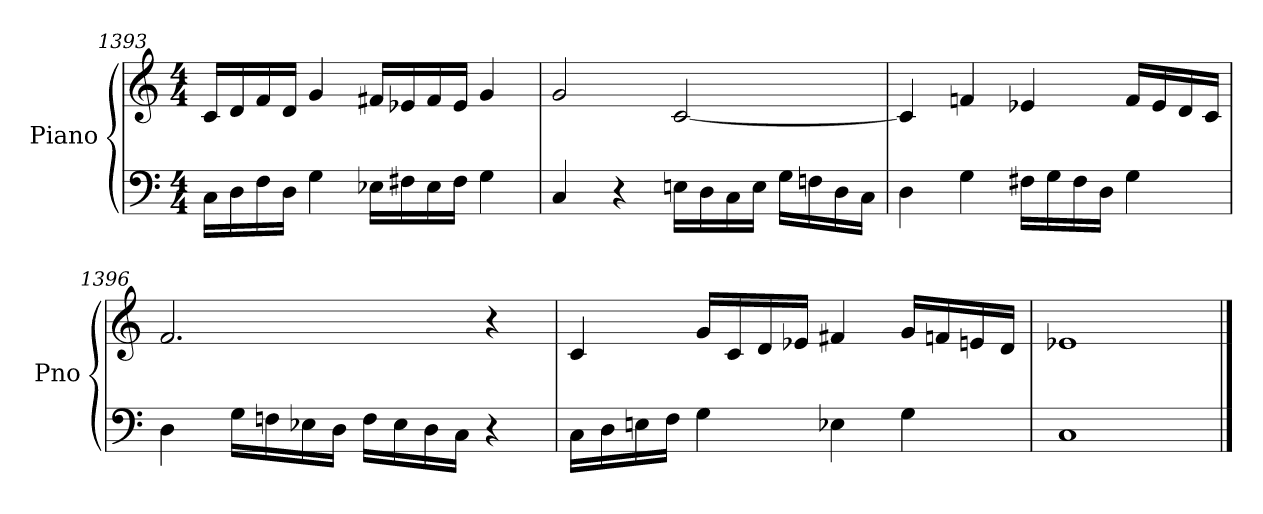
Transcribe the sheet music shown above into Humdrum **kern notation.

**kern	**kern
*part1	*part1
*staff2	*staff1
*I"Piano	*
*I'Pno	*
!!LO:PB:g=z
*clefF4	*clefG2
*k[]	*k[]
*M4/4	*M4/4
=1393	=1393
16C\LL	16c/LL
16D\	16d/
16F\	16f/
16D\JJ	16d/JJ
4G\	4g/
16E-X\LL	16f#X/LL
16F#X\	16e-X/
16E-\	16f#/
16F#\JJ	16e-/JJ
4G\	4g/
=1394	=1394
4C/	2g/
4r	.
16En\LL	[2c/
16D\	.
16C\	.
16E\JJ	.
16G\LL	.
16Fn\	.
16D\	.
16C\JJ	.
=1395	=1395
4D\	4c/]
4G\	4fn/
16F#X\LL	4e-X/
16G\	.
16F#\	.
16D\JJ	.
4G\	16f/LL
.	16e-/
.	16d/
.	16c/JJ
!!LO:LB:g=z
=1396	=1396
4D\	2.f/
16G\LL	.
16Fn\	.
16E-X\	.
16D\JJ	.
16F\LL	.
16E-\	.
16D\	.
16C\JJ	.
4r	4r
=1397	=1397
16C\LL	4c/
16D\	.
16En\	.
16F\JJ	.
4G\	16g/LL
.	16c/
.	16d/
.	16e-X/JJ
4E-X\	4f#X/
4G\	16g/LL
.	16fn/
.	16en/
.	16d/JJ
=1398	=1398
1C	1e-X
==	==
*-	*-
